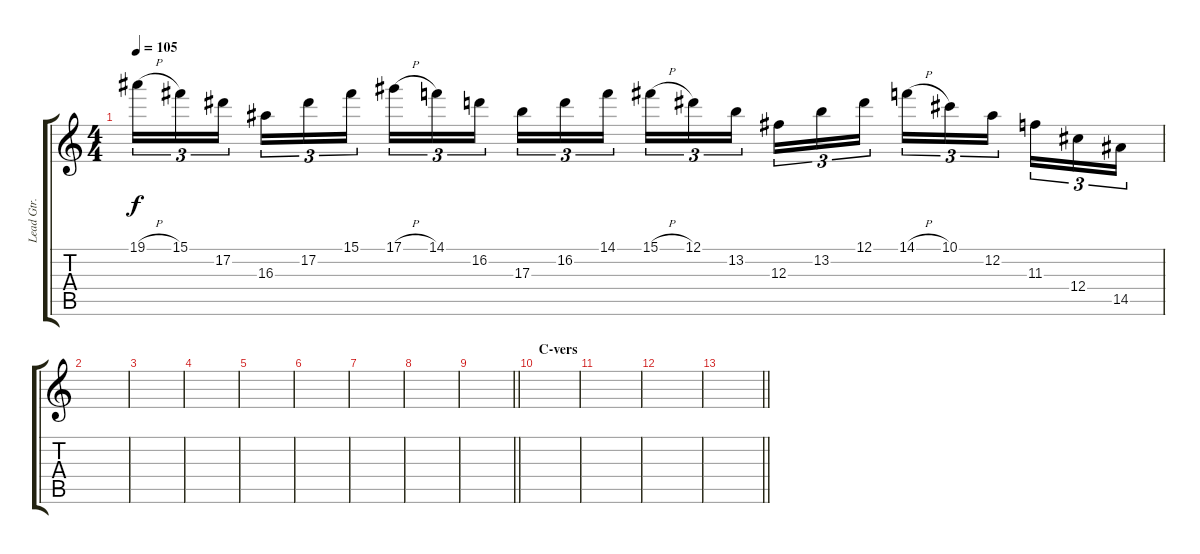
\track ("Lead Gtr." "Lead Gtr.") {instrument distortionguitar}
\staff {score tabs}
\tuning (Eb4 Bb3 Gb3 Db3 Ab2 Eb2) {hide}
\ts (4 4)
\tempo 105
\clef g2
\ks c
19.1{h}.16{tu (3 2) dy f} 15.1.16{tu (3 2)} 17.2.16{tu (3 2) beam splitsecondary} 16.3.16{tu (3 2)} 17.2.16{tu (3 2)} 15.1.16{tu (3 2)} 17.1{h}.16{tu (3 2)} 14.1.16{tu (3 2)} 16.2.16{tu (3 2) beam splitsecondary} 17.3.16{tu (3 2)} 16.2.16{tu (3 2)} 14.1.16{tu (3 2)} 15.1{h}.16{tu (3 2)} 12.1.16{tu (3 2)} 13.2.16{tu (3 2) beam splitsecondary} 12.3.16{tu (3 2)} 13.2.16{tu (3 2)} 12.1.16{tu (3 2)} 14.1{h}.16{tu (3 2)} 10.1.16{tu (3 2)} 12.2.16{tu (3 2) beam splitsecondary} 11.3.16{tu (3 2)} 12.4.16{tu (3 2)} 14.5.16{tu (3 2)} |
|
|
|
|
|
|
|
\barLineRight lightlight
|
\section ("" "C-vers")
|
|
|
\barLineRight lightlight
